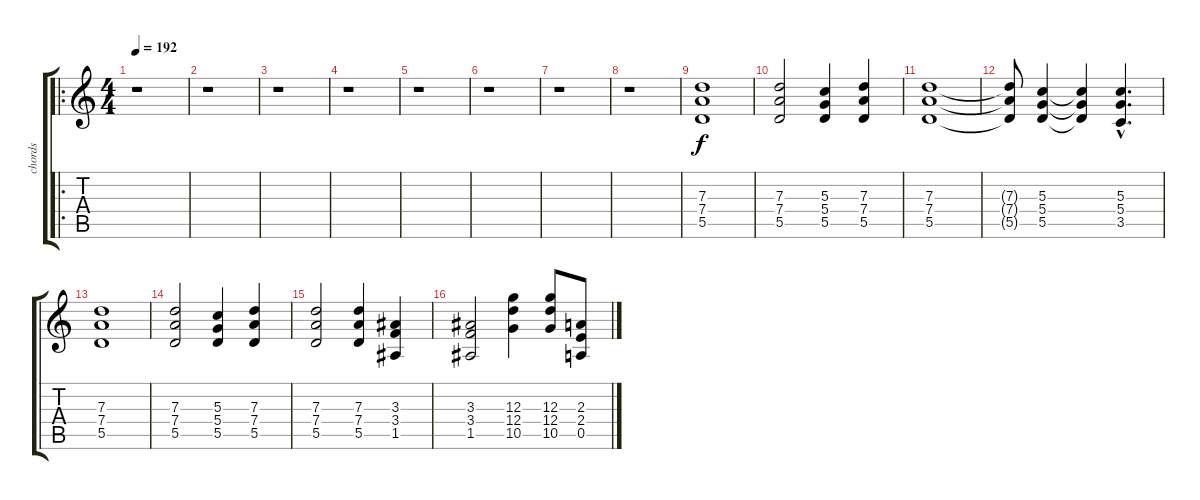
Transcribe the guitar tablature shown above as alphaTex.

\track ("chords" "chords") {instrument overdrivenguitar}
\staff {score tabs}
\tuning (E4 B3 G3 D3 A2 E2) {hide}
\ro
\ts (4 4)
\tempo 192
\clef g2
\ks c
r.1{dy f} |
r.1 |
r.1 |
r.1 |
r.1 |
r.1 |
r.1 |
r.1 |
(7.3 7.4 5.5).1 |
(7.3 7.4 5.5).2 (5.3 5.4 5.5).4 (7.3 7.4 5.5).4 |
(7.3 7.4 5.5).1 |
(7.3{t} 7.4{t} 5.5{t}).8 (5.3 5.4 5.5).4 (5.3{t} 5.4{t} 5.5{t}).4 (5.3{hac} 5.4{hac} 3.5{hac}).4{d} |
(7.3 7.4 5.5).1 |
(7.3 7.4 5.5).2 (5.3 5.4 5.5).4 (7.3 7.4 5.5).4 |
(7.3 7.4 5.5).2 (7.3 7.4 5.5).4 (3.3 3.4 1.5).4 |
(3.3 3.4 1.5).2 (12.3 12.4 10.5).4 (12.3 12.4 10.5).8 (2.3 2.4 0.5).8
